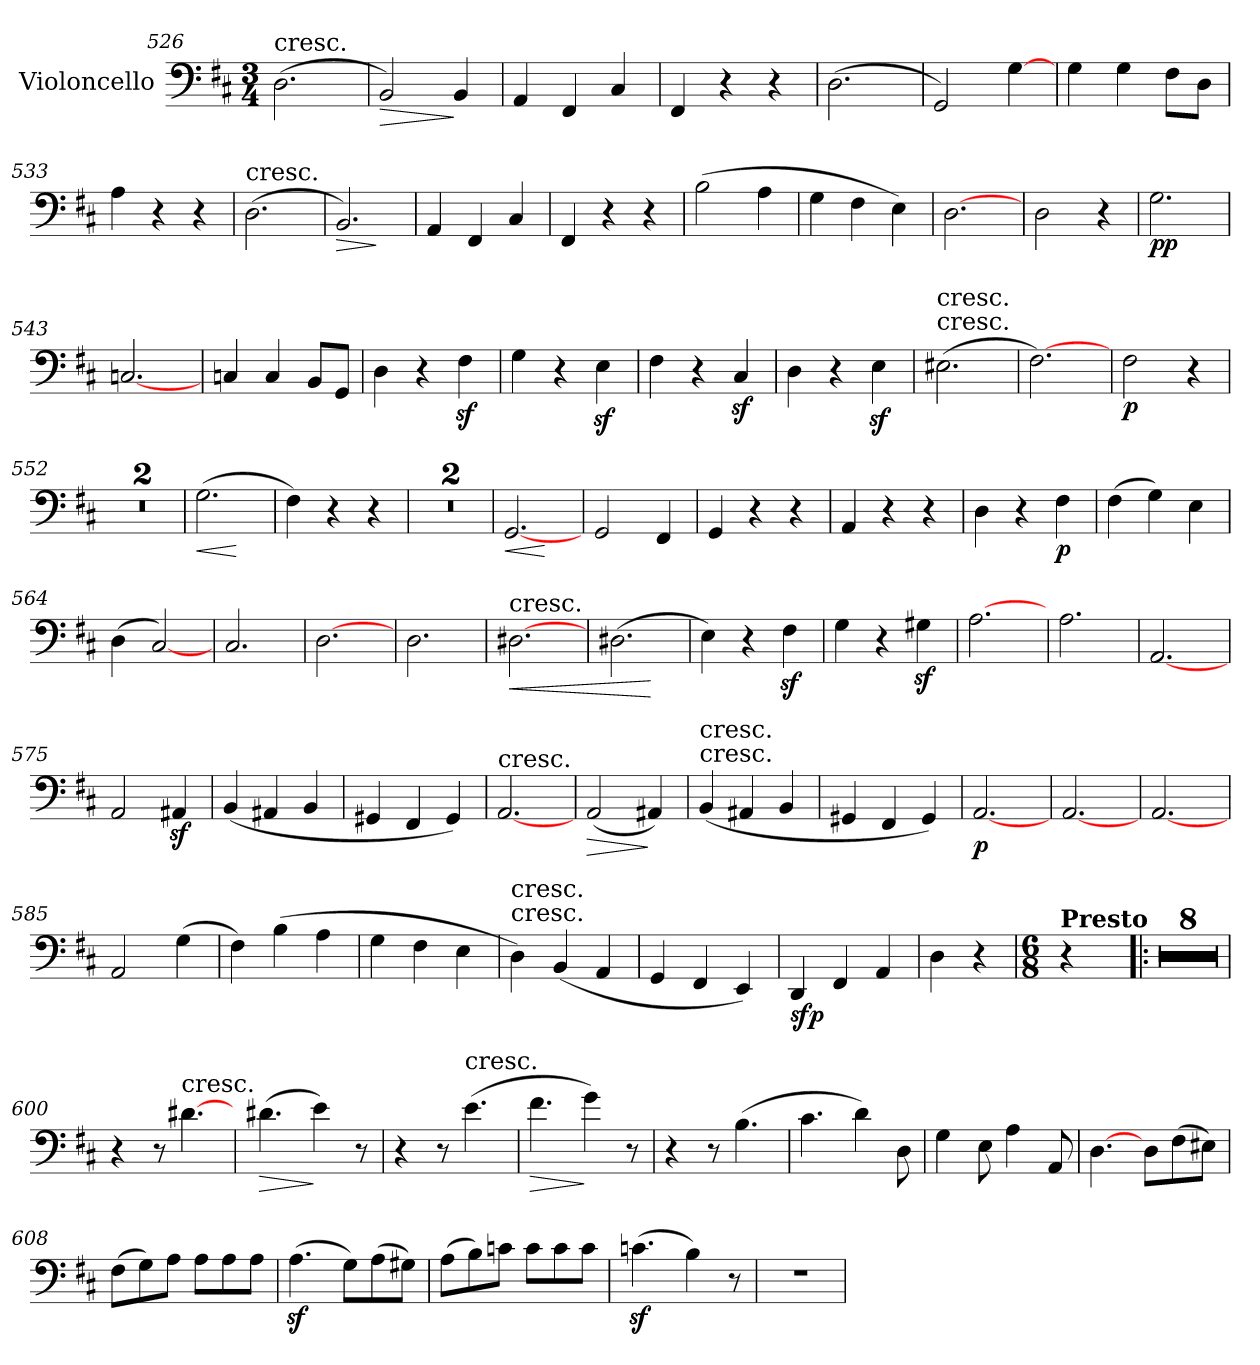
**kern	**dynam
*part1	*part1
*staff1	*staff1
*I"Violoncello	*
*I'Vc	*
*clefF4	*
*k[f#c#]	*
*D:	*
*M3/4	*
=526	=526
!LO:TX:t=cresc.	!
(2.D	.
=527	=527
!	!LO:HP:b
2BB)	>
4BB	]
=528	=528
4AA	.
4FF#	.
4C#	.
=529	=529
4FF#	.
4r	.
4r	.
=530	=530
(2.D	.
=531	=531
2GG)	.
[4G	.
=532	=532
4G	.
4G	.
8F#\L	.
8D\J	.
=533	=533
4A	.
4r	.
4r	.
=534	=534
!LO:TX:t=cresc.	!
(2.D	.
=535	=535
!	!LO:HP:b
2.BB)	>
.	]
=536	=536
4AA	.
4FF#	.
4C#	.
=537	=537
4FF#	.
4r	.
4r	.
=538	=538
(2B	.
4A	.
=539	=539
4G	.
4F#	.
4E)	.
=540	=540
[2.D	.
=541	=541
2D	.
4r	.
=542	=542
2.G	pp
=543	=543
[2.Cn	.
=544	=544
4Cn	.
4C	.
8BB/L	.
8GG/J	.
=545	=545
4D	.
4r	.
4F#z	.
=546	=546
4G	.
4r	.
4Ez	.
=547	=547
4F#	.
4r	.
4C#z	.
=548	=548
4D	.
4r	.
4Ez	.
=549	=549
!LO:TX:t=cresc.	!
!LO:TX:a:t=cresc.	!
(2.E#X	.
=550	=550
[2.F#)	.
=551	=551
2F#	p
4r	.
=552	=552
2.r	.
=553	=553
2.r	.
=554	=554
!	!LO:HP:b
(2.G	<
.	[
=555	=555
4F#)	.
4r	.
4r	.
=556	=556
2.r	.
=557	=557
2.r	.
=558	=558
!	!LO:HP:b
[2.GG	<
.	[
=559	=559
2GG	.
4FF#	.
=560	=560
4GG	.
4r	.
4r	.
=561	=561
4AA	.
4r	.
4r	.
=562	=562
4D	.
4r	.
4F#	p
=563	=563
(4F#	.
4G)	.
4E	.
=564	=564
(4D	.
[2C#)	.
=565	=565
2.C#	.
=566	=566
[2.D	.
=567	=567
2.D	.
=568	=568
!LO:TX:a:t=cresc.	!
!	!LO:HP:b
[2.D#X	<
=569	=569
(2.D#X	.
.	[
=570	=570
4E)	.
4r	.
4F#z	.
=571	=571
4G	.
4r	.
4G#Xz	.
=572	=572
[2.A	.
=573	=573
2.A	.
=574	=574
[2.AA	.
=575	=575
2AA	.
4AA#Xz	.
=576	=576
(4BB	.
4AA#X	.
4BB	.
=577	=577
4GG#X	.
4FF#	.
4GG#)	.
=578	=578
!LO:TX:t=cresc.	!
[2.AA	.
=579	=579
!	!LO:HP:b
(2AA	>
4AA#X)	]
=580	=580
!LO:TX:t=cresc.	!
!LO:TX:a:t=cresc.	!
(4BB	.
4AA#X	.
4BB	.
=581	=581
4GG#X	.
4FF#	.
4GG#)	.
=582	=582
[2.AA	p
=583	=583
[2.AA	.
=584	=584
[2.AA	.
=585	=585
2AA	.
(4G	.
=586	=586
4F#)	.
(4B	.
4A	.
=587	=587
4G	.
4F#	.
4E	.
=588	=588
!LO:TX:t=cresc.	!
!LO:TX:a:t=cresc.	!
4D)	.
(4BB	.
4AA	.
=589	=589
4GG	.
4FF#	.
4EE)	.
=590	=590
4DD	sfp
4FF#	.
4AA	.
=591	=591
4D	.
4r	.
=	=
*M6/8	*
!LO:TX:a:B:t=Presto	!
4r	.
=592!|:	=592!|:
2.r	.
=593	=593
2.r	.
=594	=594
2.r	.
=595	=595
2.r	.
=596	=596
2.r	.
=597	=597
2.r	.
=598	=598
2.r	.
=599	=599
2.r	.
=600	=600
4r	.
8r	.
!LO:TX:t=cresc.	!
[4.d#X	.
=601	=601
!	!LO:HP:b
(4.d#X	>
4e)	]
8r	.
=602	=602
4r	.
8r	.
!LO:TX:t=cresc.	!
(4.e	.
=603	=603
!	!LO:HP:b
4.f#	>
4g)	]
8r	.
=604	=604
4r	.
8r	.
(4.B	.
=605	=605
4.c#	.
4d)	.
8D	.
=606	=606
4G	.
8E	.
4A	.
8AA	.
=607	=607
[4.D	.
8D\L	.
(8F#\	.
8E#X\J)	.
=608	=608
(8F#\L	.
8G\)	.
8A\J	.
8A\L	.
8A\	.
8A\J	.
=609	=609
(4.Az	.
8G\L)	.
(8A\	.
8G#X\J)	.
=610	=610
(8A\L	.
8B\)	.
8cn\J	.
8c\L	.
8c\	.
8c\J	.
=611	=611
(4.cnz	.
4B)	.
8r	.
=612	=612
2.r	.
=	=
*-	*-
